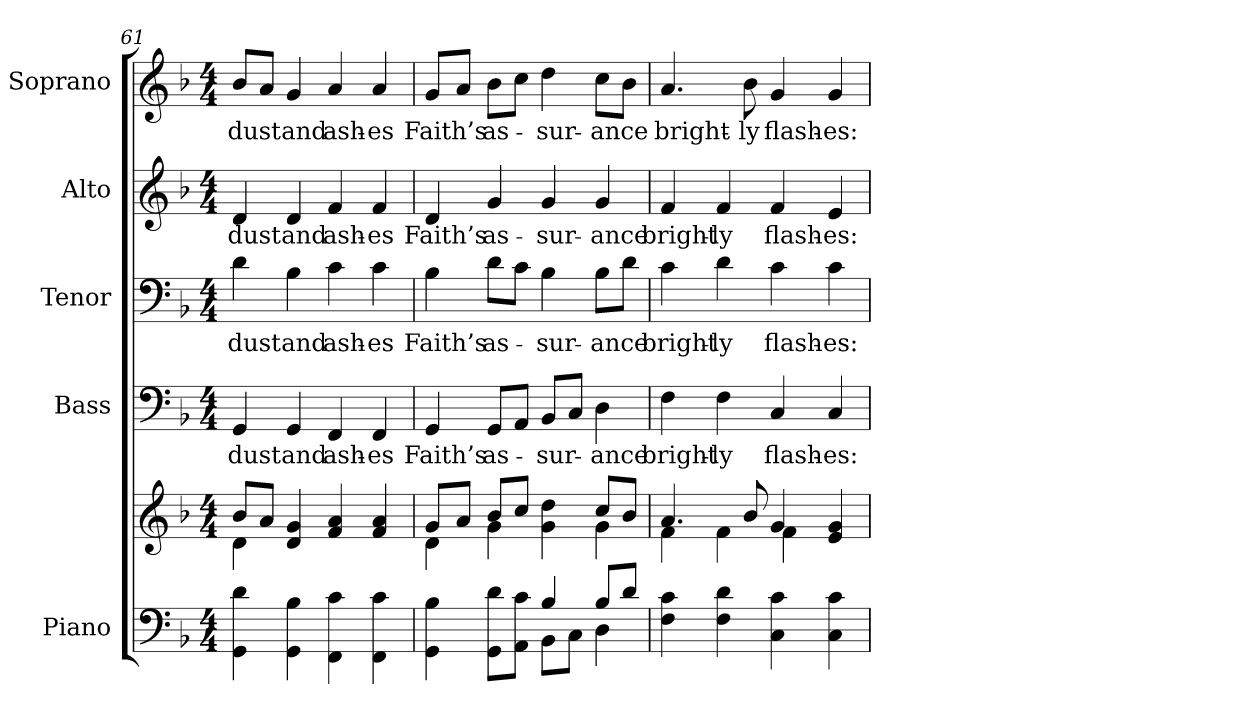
**kern	**kern	**kern	**text	**kern	**text	**kern	**text	**kern	**text
*part5	*part5	*part4	*part4	*part3	*part3	*part2	*part2	*part1	*part1
*staff6	*staff5	*staff4	*staff4	*staff3	*staff3	*staff2	*staff2	*staff1	*staff1
*I"Piano	*	*I"Bass	*	*I"Tenor	*	*I"Alto	*	*I"Soprano	*
*I'Pno.	*	*I'B.	*	*I'T.	*	*I'A.	*	*I'S.	*
!!LO:PB:g=z
*clefF4	*clefG2	*clefF4	*	*clefF4	*	*clefG2	*	*clefG2	*
*k[b-]	*k[b-]	*k[b-]	*	*k[b-]	*	*k[b-]	*	*k[b-]	*
*F:	*F:	*F:	*	*F:	*	*F:	*	*F:	*
*M4/4	*M4/4	*M4/4	*	*M4/4	*	*M4/4	*	*M4/4	*
=61	=61	=61	=61	=61	=61	=61	=61	=61	=61
*	*^	*	*	*	*	*	*	*	*
!	!	!	!	!LO:LY:b:color=#000000	!	!	!	!	!	!
!	!	!	!	!	!	!LO:LY:b:color=#000000	!	!	!	!
!	!	!	!	!	!	!	!	!LO:LY:b:color=#000000	!	!
!	!	!	!	!	!	!	!	!	!	!LO:LY:b:color=#000000
4GGi\ 4di	8b-i/L	4di\	4GGi/	dust	4di\	dust	4di/	dust	8b-i/L	dust
.	8ai/J	.	.	.	.	.	.	.	8ai/J	.
!	!	!	!	!LO:LY:b:color=#000000	!	!	!	!	!	!
!	!	!	!	!	!	!LO:LY:b:color=#000000	!	!	!	!
!	!	!	!	!	!	!	!	!LO:LY:b:color=#000000	!	!
!	!	!	!	!	!	!	!	!	!	!LO:LY:b:color=#000000
4GGi\ 4B-i	4di/ 4gi	4ryy	4GGi/	and	4B-i\	and	4di/	and	4gi/	and
!	!	!	!	!LO:LY:b:color=#000000	!	!	!	!	!	!
!	!	!	!	!	!	!LO:LY:b:color=#000000	!	!	!	!
!	!	!	!	!	!	!	!	!LO:LY:b:color=#000000	!	!
!	!	!	!	!	!	!	!	!	!	!LO:LY:b:color=#000000
4FFi\ 4ci	4fi/ 4ai	2ryy	4FFi/	ash-	4ci\	ash-	4fi/	ash-	4ai/	ash-
!	!	!	!	!LO:LY:b:color=#000000	!	!	!	!	!	!
!	!	!	!	!	!	!LO:LY:b:color=#000000	!	!	!	!
!	!	!	!	!	!	!	!	!LO:LY:b:color=#000000	!	!
!	!	!	!	!	!	!	!	!	!	!LO:LY:b:color=#000000
4FFi\ 4ci	4fi/ 4ai	.	4FFi/	-es	4ci\	-es	4fi/	-es	4ai/	-es
=62	=62	=62	=62	=62	=62	=62	=62	=62	=62	=62
*^	*	*	*	*	*	*	*	*	*	*
!	!	!	!	!	!LO:LY:b:color=#000000	!	!	!	!	!	!
!	!	!	!	!	!	!	!LO:LY:b:color=#000000	!	!	!	!
!	!	!	!	!	!	!	!	!	!LO:LY:b:color=#000000	!	!
!	!	!	!	!	!	!	!	!	!	!	!LO:LY:b:color=#000000
4GGi\ 4B-i	2ryy	8gi/L	4di\	4GGi/	Faith’s	4B-i\	Faith’s	4di/	Faith’s	8gi/L	Faith’s
.	.	8ai/J	.	.	.	.	.	.	.	8ai/J	.
!	!	!	!	!	!LO:LY:b:color=#000000	!	!	!	!	!	!
!	!	!	!	!	!	!	!LO:LY:b:color=#000000	!	!	!	!
!	!	!	!	!	!	!	!	!	!LO:LY:b:color=#000000	!	!
!	!	!	!	!	!	!	!	!	!	!	!LO:LY:b:color=#000000
8GGi\ 8diL	.	8b-i/L	4gi\	8GGi/L	as-	8di\L	as-	4gi/	as-	8b-i\L	as-
8AAi\ 8ciJ	.	8cci/J	.	8AAi/J	.	8ci\J	.	.	.	8cci\J	.
!	!	!	!	!	!LO:LY:b:color=#000000	!	!	!	!	!	!
!	!	!	!	!	!	!	!LO:LY:b:color=#000000	!	!	!	!
!	!	!	!	!	!	!	!	!	!LO:LY:b:color=#000000	!	!
!	!	!	!	!	!	!	!	!	!	!	!LO:LY:b:color=#000000
4B-i/	8BB-i\L	4gi\ 4ddi	4ryy	8BB-i/L	-sur-	4B-i\	-sur-	4gi/	-sur-	4ddi\	-sur-
.	8Ci\J	.	.	8Ci/J	.	.	.	.	.	.	.
!	!	!	!	!	!LO:LY:b:color=#000000	!	!	!	!	!	!
!	!	!	!	!	!	!	!LO:LY:b:color=#000000	!	!	!	!
!	!	!	!	!	!	!	!	!	!LO:LY:b:color=#000000	!	!
!	!	!	!	!	!	!	!	!	!	!	!LO:LY:b:color=#000000
8B-i/L	4Di\	8cci/L	4gi\	4Di\	-ance	8B-i\L	-ance	4gi/	-ance	8cci\L	-ance
8di/J	.	8b-i/J	.	.	.	8di\J	.	.	.	8b-i\J	.
*v	*v	*	*	*	*	*	*	*	*	*	*
!!LO:PB:g=z
=63	=63	=63	=63	=63	=63	=63	=63	=63	=63	=63
!	!	!	!	!LO:LY:b:color=#000000	!	!	!	!	!	!
!	!	!	!	!	!	!LO:LY:b:color=#000000	!	!	!	!
!	!	!	!	!	!	!	!	!LO:LY:b:color=#000000	!	!
!	!	!	!	!	!	!	!	!	!	!LO:LY:b:color=#000000
4Fi\ 4ci	4.ai/	4fi\	4Fi\	bright-	4ci\	bright-	4fi/	bright-	4.ai/	bright-
!	!	!	!	!LO:LY:b:color=#000000	!	!	!	!	!	!
!	!	!	!	!	!	!LO:LY:b:color=#000000	!	!	!	!
!	!	!	!	!	!	!	!	!LO:LY:b:color=#000000	!	!
4Fi\ 4di	.	4fi\	4Fi\	-ly	4di\	-ly	4fi/	-ly	.	.
!	!	!	!	!	!	!	!	!	!	!LO:LY:b:color=#000000
.	8b-i/	.	.	.	.	.	.	.	8b-i\	-ly
!	!	!	!	!LO:LY:b:color=#000000	!	!	!	!	!	!
!	!	!	!	!	!	!LO:LY:b:color=#000000	!	!	!	!
!	!	!	!	!	!	!	!	!LO:LY:b:color=#000000	!	!
!	!	!	!	!	!	!	!	!	!	!LO:LY:b:color=#000000
4Ci\ 4ci	4gi/	4fi\	4Ci/	flash-	4ci\	flash-	4fi/	flash-	4gi/	flash-
!	!	!	!	!LO:LY:b:color=#000000	!	!	!	!	!	!
!	!	!	!	!	!	!LO:LY:b:color=#000000	!	!	!	!
!	!	!	!	!	!	!	!	!LO:LY:b:color=#000000	!	!
!	!	!	!	!	!	!	!	!	!	!LO:LY:b:color=#000000
4Ci\ 4ci	4ei/ 4gi	4ryy	4Ci/	-es:	4ci\	-es:	4ei/	-es:	4gi/	-es:
*	*v	*v	*	*	*	*	*	*	*	*
=	=	=	=	=	=	=	=	=	=
*-	*-	*-	*-	*-	*-	*-	*-	*-	*-
